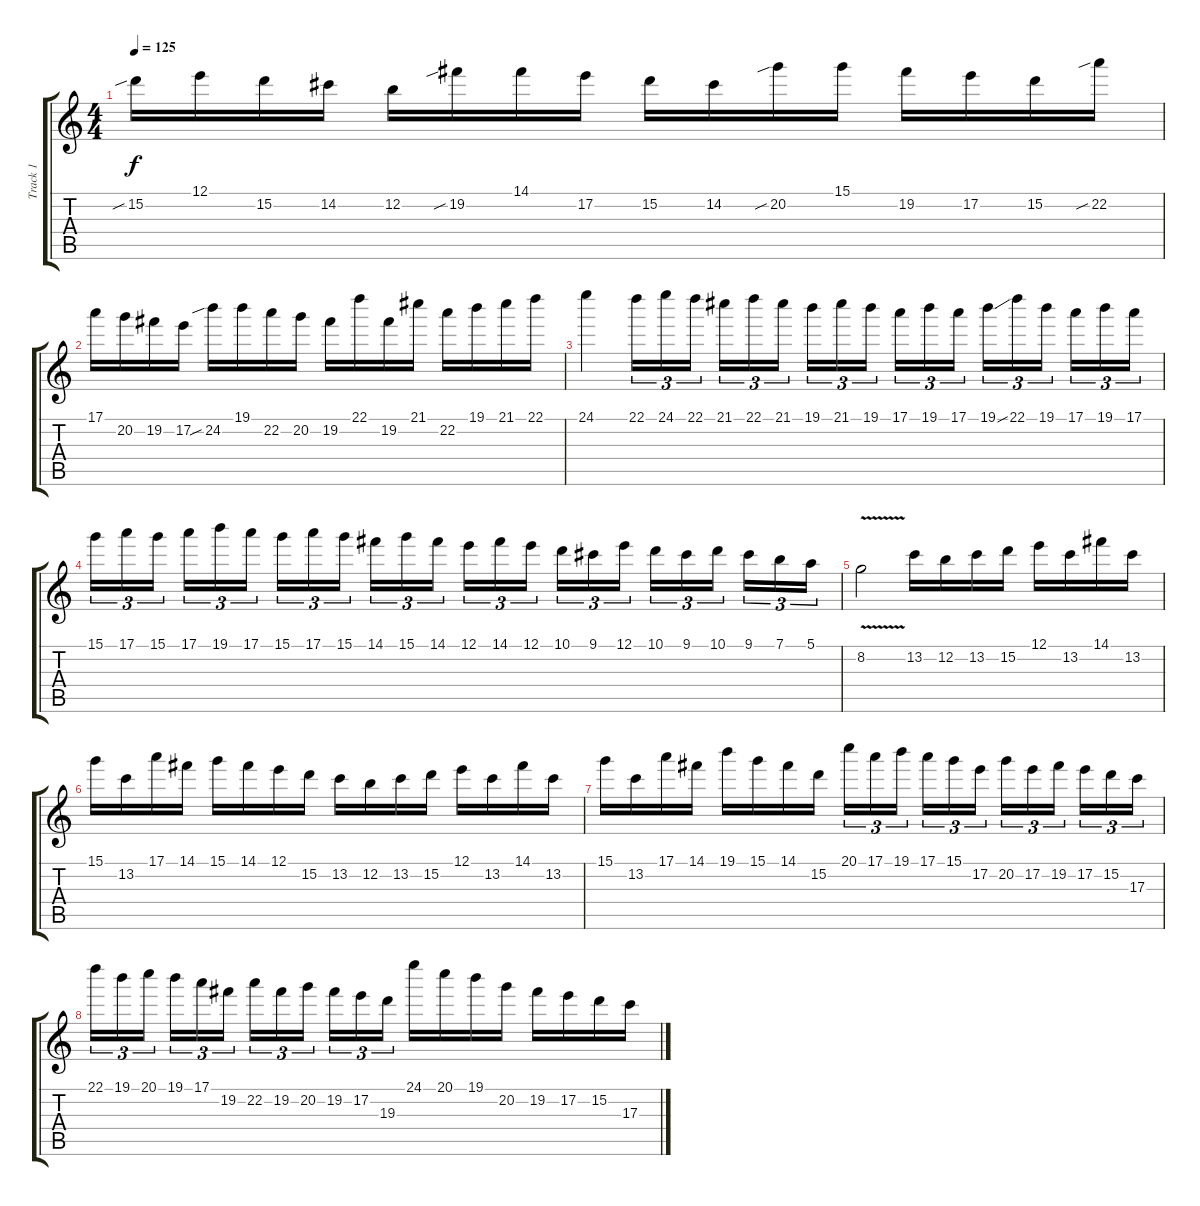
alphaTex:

\track ("Track 1" "Track 1") {instrument overdrivenguitar}
\staff {score tabs}
\tuning (E4 B3 G3 D3 A2 E2) {hide}
\ts (4 4)
\tempo 125
\clef g2
\ks c
15.2{sib}.16{dy f} 12.1.16 15.2.16 14.2.16 12.2.16 19.2{sib}.16 14.1.16 17.2.16 15.2.16 14.2.16 20.2{sib}.16 15.1.16 19.2.16 17.2.16 15.2.16 22.2{sib}.16 |
17.1.16 20.2.16 19.2.16 17.2.16 24.2{sib}.16 19.1.16 22.2.16 20.2.16 19.2.16 22.1.16 19.2.16 21.1.16 22.2.16 19.1.16 21.1.16 22.1.16 |
24.1.4 22.1.16{tu (3 2)} 24.1.16{tu (3 2)} 22.1.16{tu (3 2) beam splitsecondary} 21.1.16{tu (3 2)} 22.1.16{tu (3 2)} 21.1.16{tu (3 2)} 19.1.16{tu (3 2)} 21.1.16{tu (3 2)} 19.1.16{tu (3 2) beam splitsecondary} 17.1.16{tu (3 2)} 19.1.16{tu (3 2)} 17.1.16{tu (3 2)} 19.1{ss}.16{tu (3 2)} 22.1.16{tu (3 2)} 19.1.16{tu (3 2) beam splitsecondary} 17.1.16{tu (3 2)} 19.1.16{tu (3 2)} 17.1.16{tu (3 2)} |
15.1.16{tu (3 2)} 17.1.16{tu (3 2)} 15.1.16{tu (3 2) beam splitsecondary} 17.1.16{tu (3 2)} 19.1.16{tu (3 2)} 17.1.16{tu (3 2)} 15.1.16{tu (3 2)} 17.1.16{tu (3 2)} 15.1.16{tu (3 2) beam splitsecondary} 14.1.16{tu (3 2)} 15.1.16{tu (3 2)} 14.1.16{tu (3 2)} 12.1.16{tu (3 2)} 14.1.16{tu (3 2)} 12.1.16{tu (3 2) beam splitsecondary} 10.1.16{tu (3 2)} 9.1.16{tu (3 2)} 12.1.16{tu (3 2)} 10.1.16{tu (3 2)} 9.1.16{tu (3 2)} 10.1.16{tu (3 2) beam splitsecondary} 9.1.16{tu (3 2)} 7.1.16{tu (3 2)} 5.1.16{tu (3 2)} |
8.2{v}.2 13.2.16 12.2.16 13.2.16 15.2.16 12.1.16 13.2.16 14.1.16 13.2.16 |
15.1.16 13.2.16 17.1.16 14.1.16 15.1.16 14.1.16 12.1.16 15.2.16 13.2.16 12.2.16 13.2.16 15.2.16 12.1.16 13.2.16 14.1.16 13.2.16 |
15.1.16 13.2.16 17.1.16 14.1.16 19.1.16 15.1.16 14.1.16 15.2.16 20.1.16{tu (3 2)} 17.1.16{tu (3 2)} 19.1.16{tu (3 2) beam splitsecondary} 17.1.16{tu (3 2)} 15.1.16{tu (3 2)} 17.2.16{tu (3 2)} 20.2.16{tu (3 2)} 17.2.16{tu (3 2)} 19.2.16{tu (3 2) beam splitsecondary} 17.2.16{tu (3 2)} 15.2.16{tu (3 2)} 17.3.16{tu (3 2)} |
22.1.16{tu (3 2)} 19.1.16{tu (3 2)} 20.1.16{tu (3 2) beam splitsecondary} 19.1.16{tu (3 2)} 17.1.16{tu (3 2)} 19.2.16{tu (3 2)} 22.2.16{tu (3 2)} 19.2.16{tu (3 2)} 20.2.16{tu (3 2) beam splitsecondary} 19.2.16{tu (3 2)} 17.2.16{tu (3 2)} 19.3.16{tu (3 2)} 24.1.16 20.1.16 19.1.16 20.2.16 19.2.16 17.2.16 15.2.16 17.3.16
